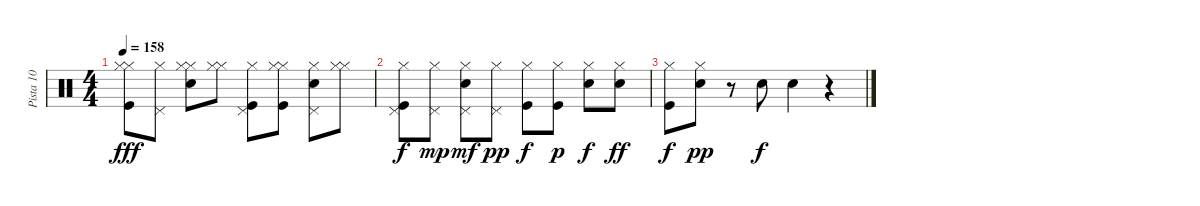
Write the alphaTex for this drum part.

\track ("Pista 10" "Pista 10") {instrument percussion}
\staff {score}
\articulation defaults
\ts (4 4)
\tempo 158
\clef neutral
\ks c
("Hi-Hat (closed)" "Kick (hit)" "Hi-Hat (closed)").8{dy fff} ("Hi-Hat (closed)" "Pedal Hi-Hat (hit)").8 ("Snare (hit) 2" "Hi-Hat (closed)" "Hi-Hat (closed)").8 ("Hi-Hat (closed)" "Hi-Hat (closed)").8 ("Hi-Hat (closed)" "Kick (hit)" "Pedal Hi-Hat (hit)").8 ("Hi-Hat (closed)" "Kick (hit)" "Hi-Hat (closed)").8 ("Snare (hit) 2" "Hi-Hat (closed)" "Pedal Hi-Hat (hit)").8 ("Hi-Hat (closed)" "Hi-Hat (closed)").8 |
("Hi-Hat (closed)" "Kick (hit)" "Pedal Hi-Hat (hit)").8{dy f} ("Hi-Hat (closed)" "Pedal Hi-Hat (hit)").8{dy mp} ("Snare (hit) 2" "Hi-Hat (closed)" "Pedal Hi-Hat (hit)").8{dy mf} ("Hi-Hat (closed)" "Pedal Hi-Hat (hit)").8{dy pp} ("Hi-Hat (closed)" "Kick (hit)").8{dy f} ("Hi-Hat (closed)" "Kick (hit)").8{dy p} ("Snare (hit) 2" "Hi-Hat (closed)").8{dy f} ("Hi-Hat (closed)" "Electric Snare (hit)").8{dy ff} |
("Hi-Hat (closed)" "Kick (hit)").8{dy f} ("Hi-Hat (closed)" "Electric Snare (hit)").8{dy pp} r.8 "Electric Snare (hit)".8{dy f} "Electric Snare (hit)".4 r.4
